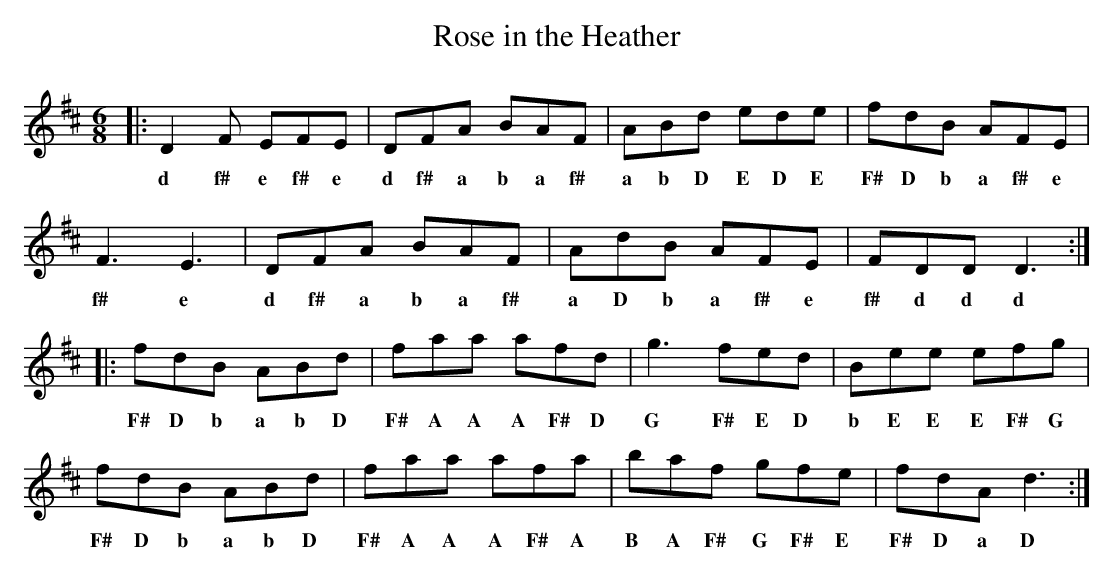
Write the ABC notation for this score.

X:1
T:Rose in the Heather
M:6/8
L:1/8
K:D
|:D2F EFE|DFA BAF|ABd ede|fdB AFE|
w:d f# e f# e d f# a b a f# a b D E D E F# D b a f# e
F3 E3|DFA BAF|AdB AFE| FDD D3:|
w:f# e d f# a b a f# a D b a f# e f# d d d
|:fdB ABd|faa afd|g3 fed|Bee efg|
w:F# D b a b D F# A A A F# D G F# E D b E E E F# G
fdB ABd|faa afa|baf gfe|fdA d3:|
w:F# D b a b D F# A A A F# A B A F# G F# E F# D a D
